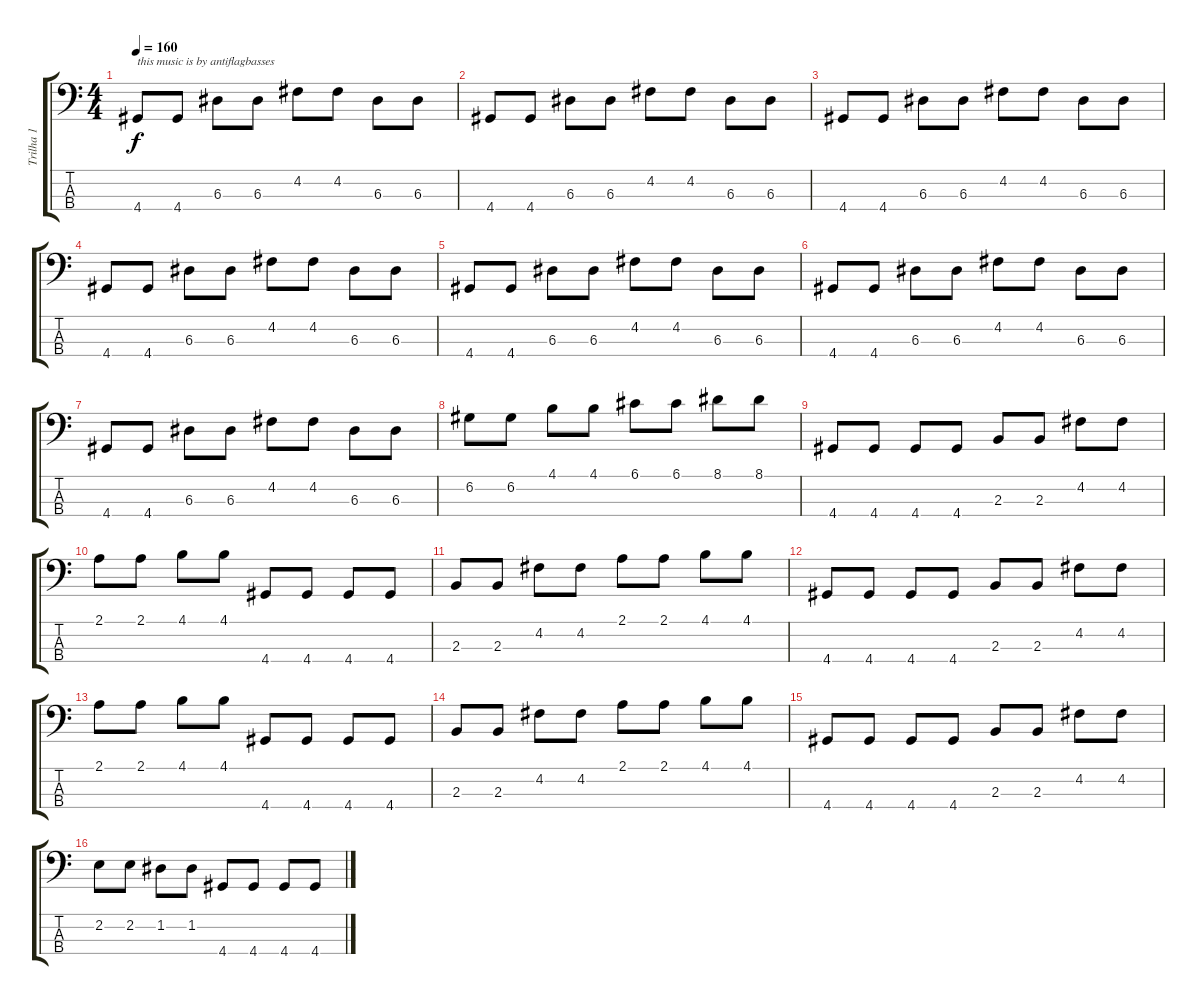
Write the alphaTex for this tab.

\track ("Trilha 1" "Trilha 1") {instrument slapbass2}
\staff {score tabs}
\tuning (G2 D2 A1 E1) {hide}
\ts (4 4)
\tempo 160
\clef f4
\ks c
4.4.8{txt "this music is by antiflagbasses" dy f instrument slapbass2} 4.4.8 6.3.8 6.3.8 4.2.8 4.2.8 6.3.8 6.3.8 |
4.4.8 4.4.8 6.3.8 6.3.8 4.2.8 4.2.8 6.3.8 6.3.8 |
4.4.8 4.4.8 6.3.8 6.3.8 4.2.8 4.2.8 6.3.8 6.3.8 |
4.4.8 4.4.8 6.3.8 6.3.8 4.2.8 4.2.8 6.3.8 6.3.8 |
4.4.8 4.4.8 6.3.8 6.3.8 4.2.8 4.2.8 6.3.8 6.3.8 |
4.4.8 4.4.8 6.3.8 6.3.8 4.2.8 4.2.8 6.3.8 6.3.8 |
4.4.8 4.4.8 6.3.8 6.3.8 4.2.8 4.2.8 6.3.8 6.3.8 |
6.2.8 6.2.8 4.1.8 4.1.8 6.1.8 6.1.8 8.1.8 8.1.8 |
4.4.8 4.4.8 4.4.8 4.4.8 2.3.8 2.3.8 4.2.8 4.2.8 |
2.1.8 2.1.8 4.1.8 4.1.8 4.4.8 4.4.8 4.4.8 4.4.8 |
2.3.8 2.3.8 4.2.8 4.2.8 2.1.8 2.1.8 4.1.8 4.1.8 |
4.4.8 4.4.8 4.4.8 4.4.8 2.3.8 2.3.8 4.2.8 4.2.8 |
2.1.8 2.1.8 4.1.8 4.1.8 4.4.8 4.4.8 4.4.8 4.4.8 |
2.3.8 2.3.8 4.2.8 4.2.8 2.1.8 2.1.8 4.1.8 4.1.8 |
4.4.8 4.4.8 4.4.8 4.4.8 2.3.8 2.3.8 4.2.8 4.2.8 |
2.2.8 2.2.8 1.2.8 1.2.8 4.4.8 4.4.8 4.4.8 4.4.8
